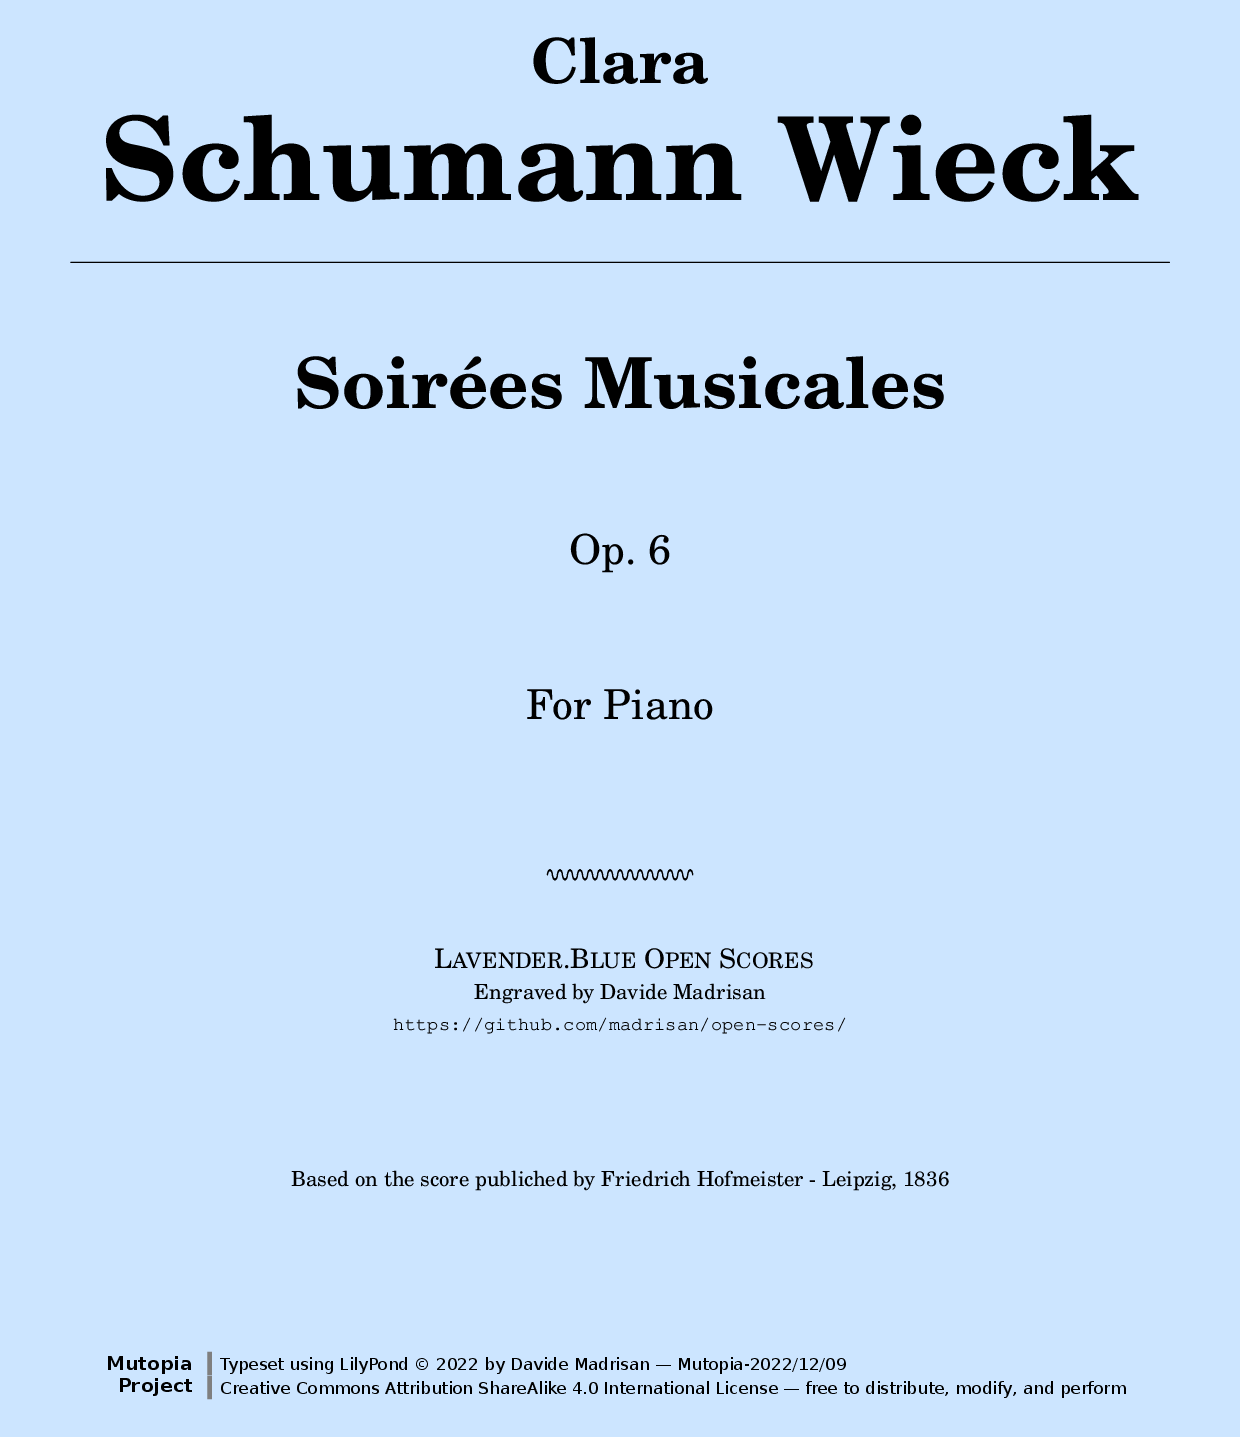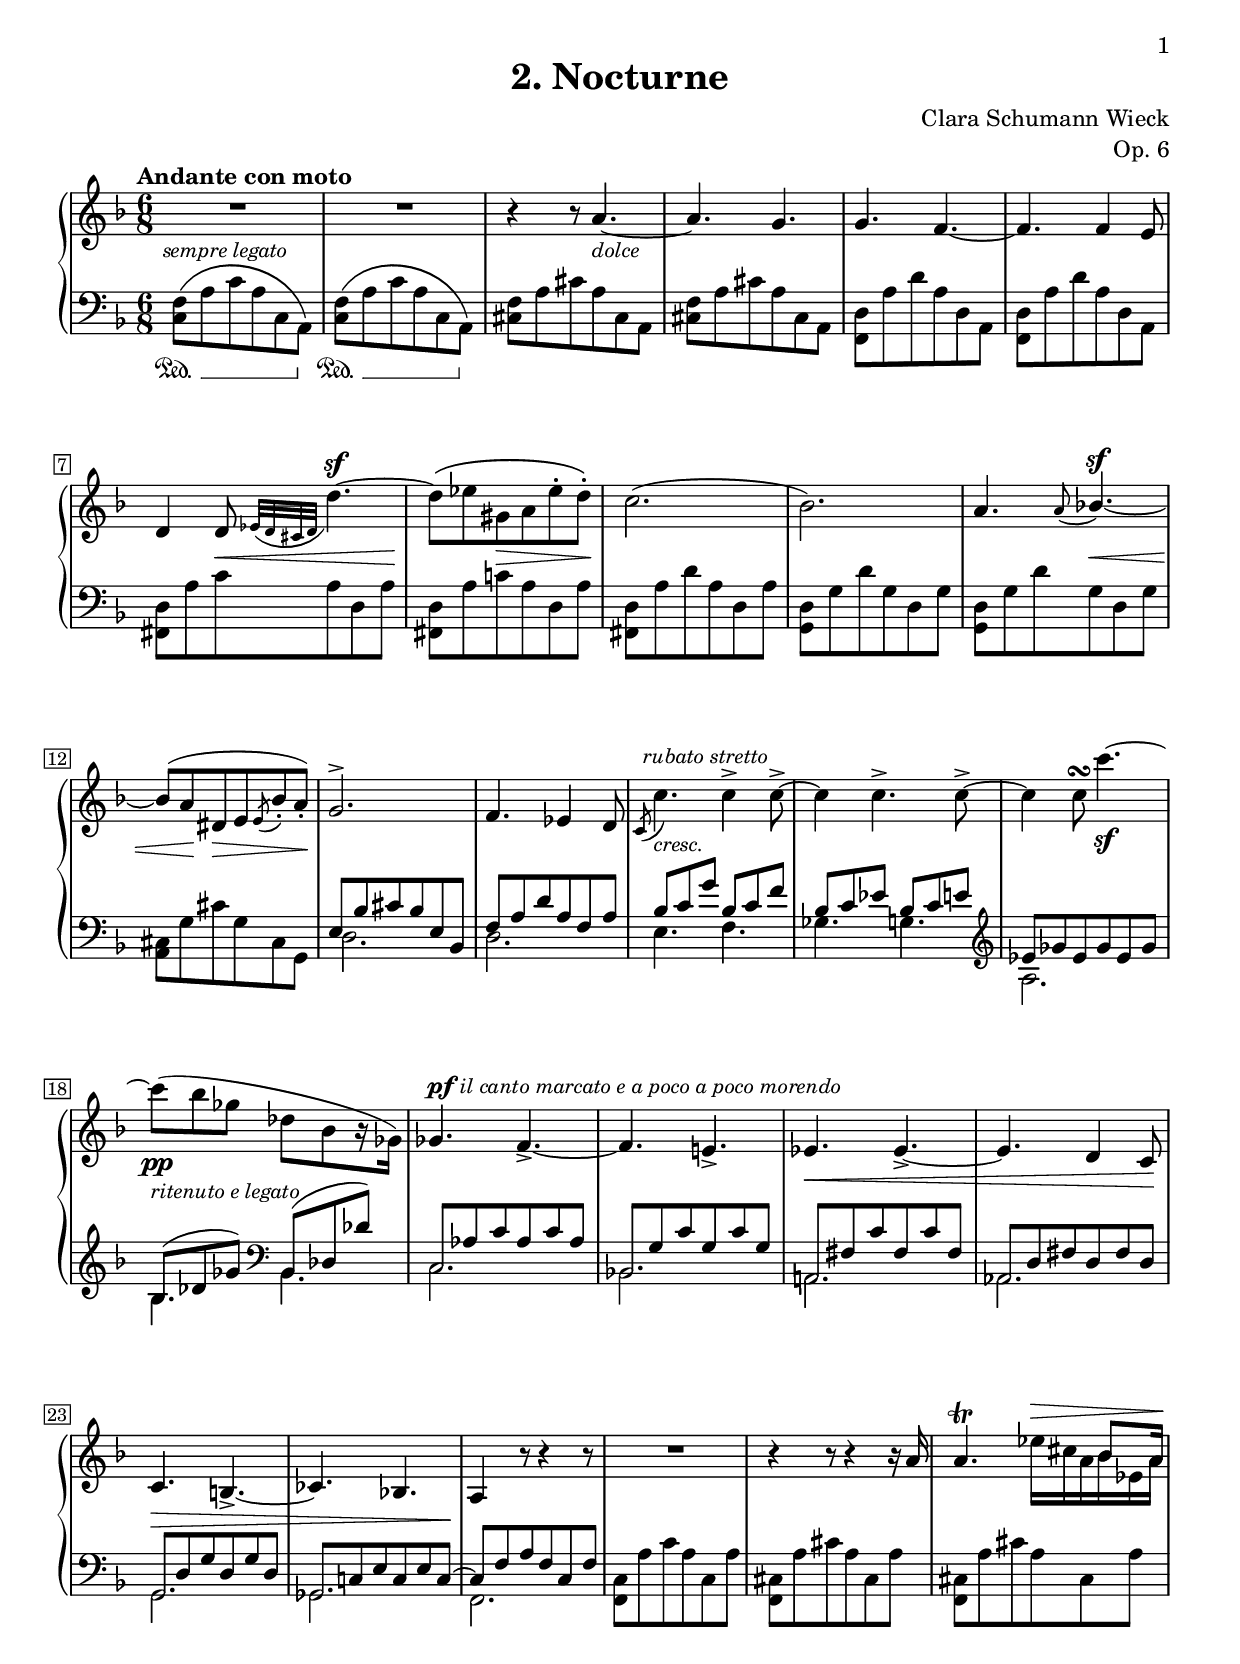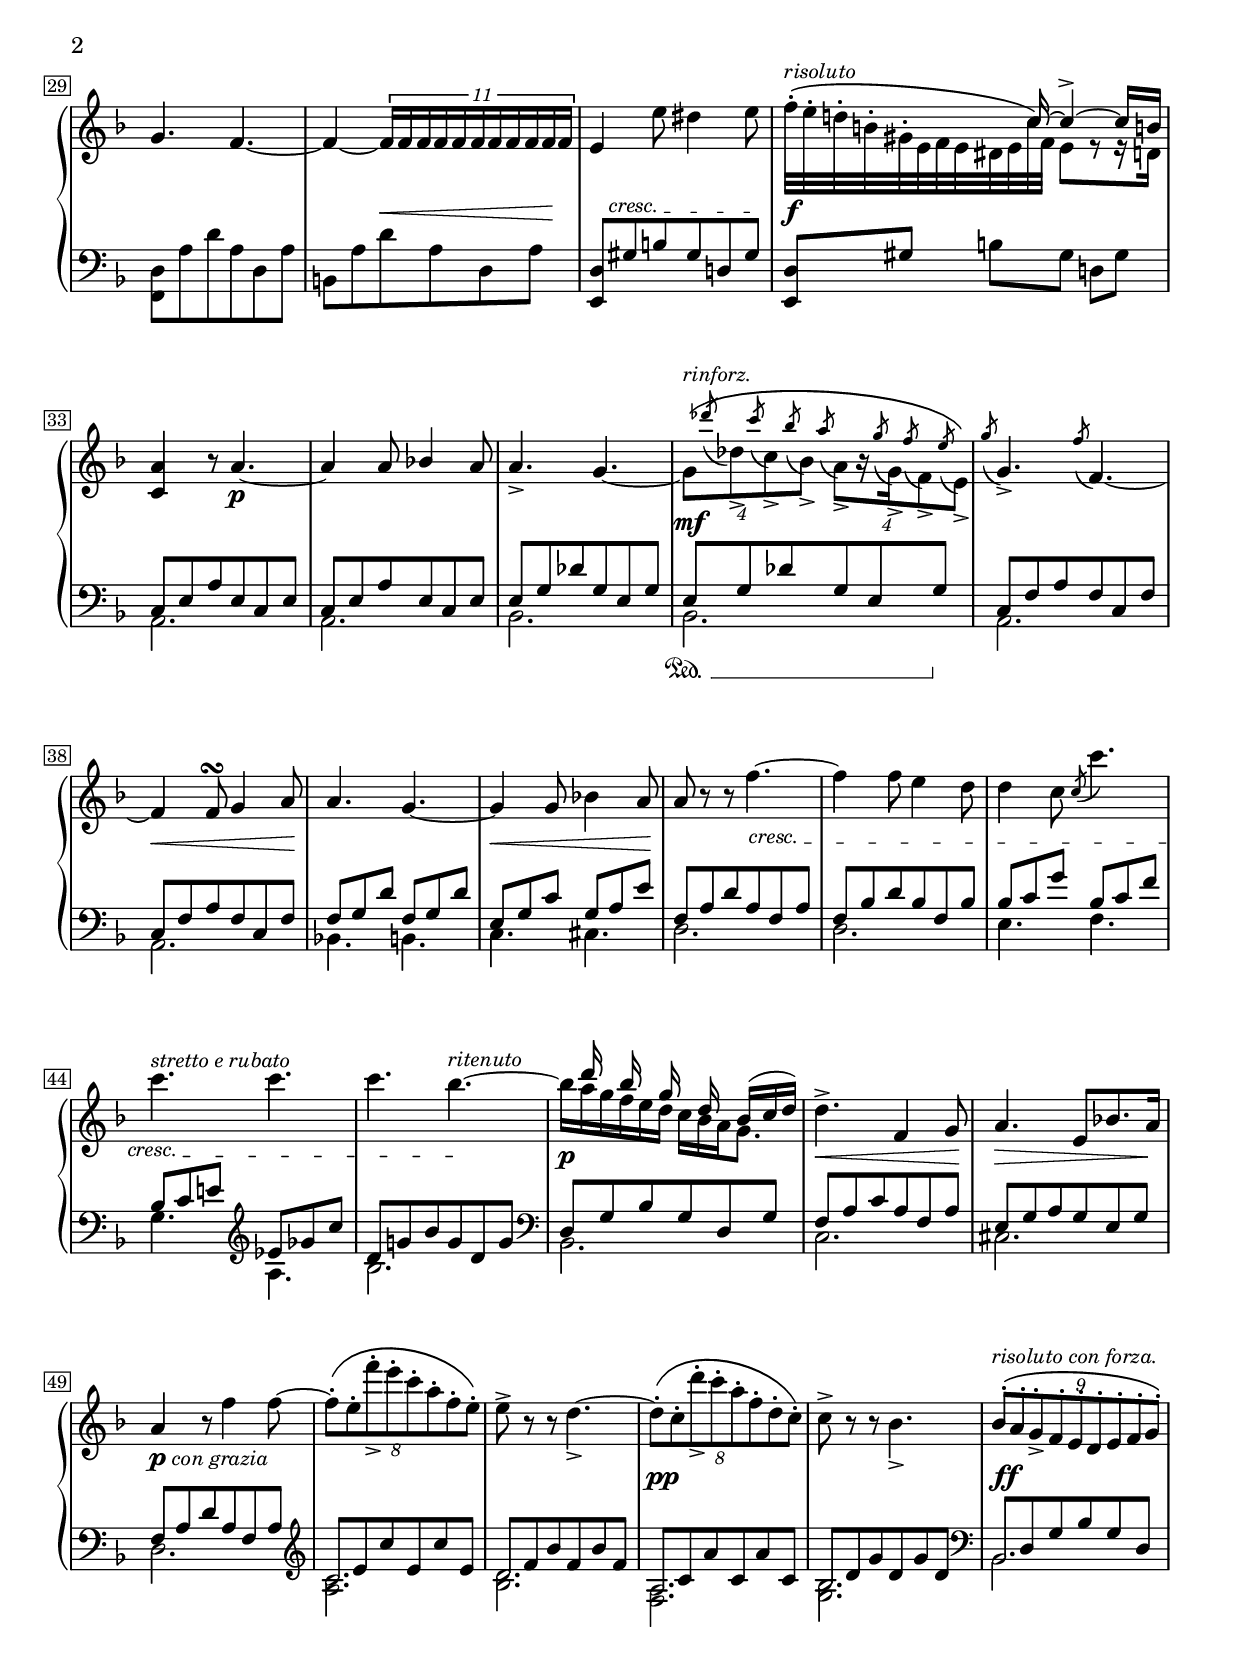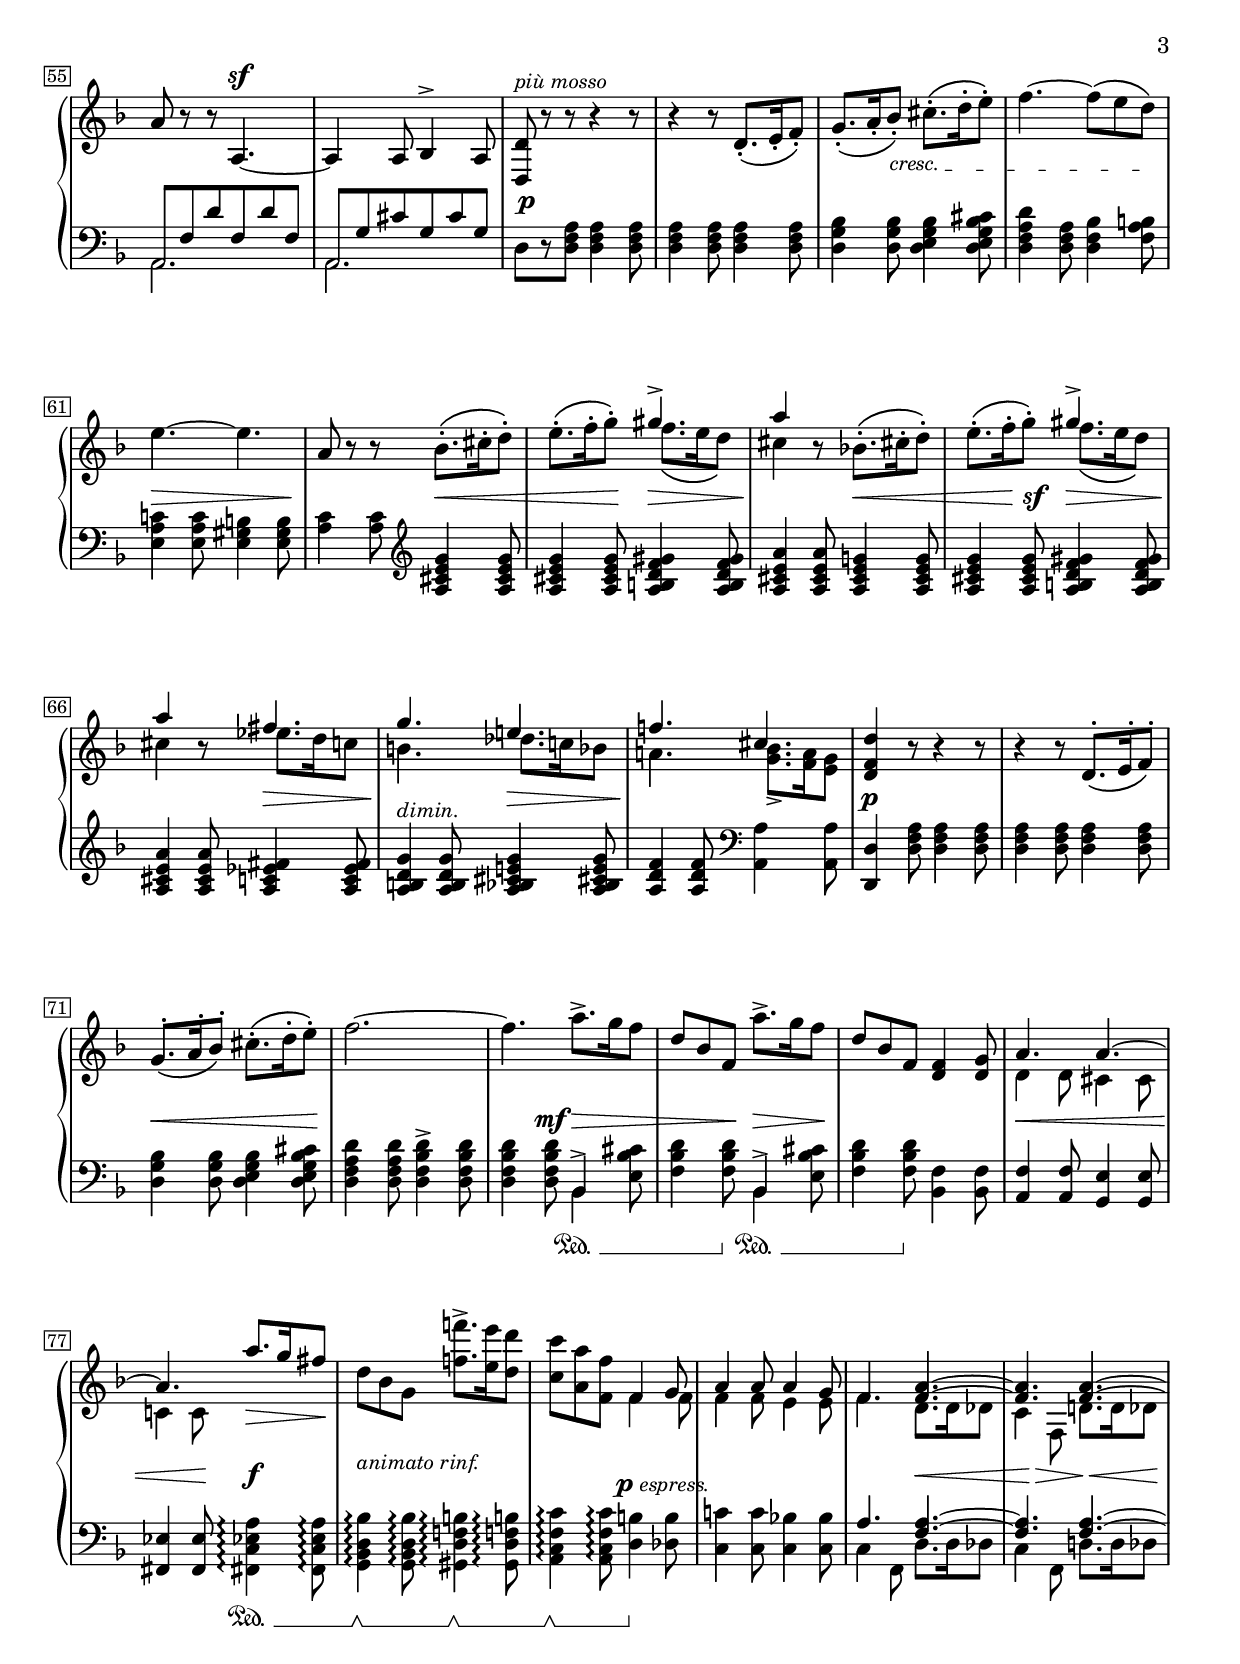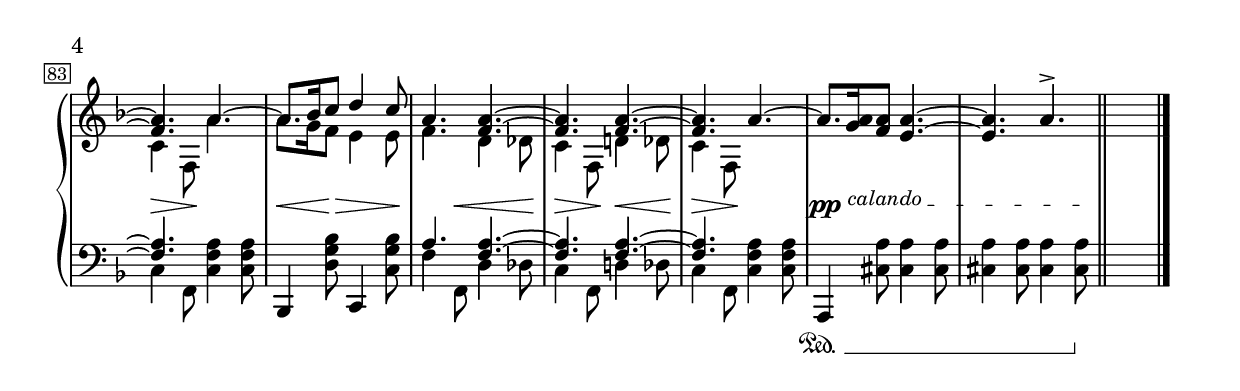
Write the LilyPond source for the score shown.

\version "2.23.10"

#(ly:set-option 'relative-includes #t)

coverColor = #(rgb-color 0.80 0.90 1.00)   % lavender blue

calando = { \override TextSpanner.bound-details.left.text = \markup { \small "calando " } }
cresc = { \override TextSpanner.bound-details.left.text = \markup { \small "cresc. " } }

\paper {
  bottom-margin = 13\mm
  first-page-number = 0
  indent = 0.0
  last-bottom-spacing.padding = #1
  line-width = 18.6\cm
  print-all-headers = ##t
  ragged-bottom = ##f
  ragged-last-bottom = ##t
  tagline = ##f
  top-margin = 13\mm
% markup-system-spacing.basic-distance = #10
}

\bookpart {
  \header {
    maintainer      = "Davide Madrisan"
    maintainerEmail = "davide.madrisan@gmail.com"
  }

  \version "2.23.10"

\header {
  composer = "Clara Schumann Wieck (1819-1896)"
  date = "1836"

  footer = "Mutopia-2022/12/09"

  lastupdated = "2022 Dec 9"
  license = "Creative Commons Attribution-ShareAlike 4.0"
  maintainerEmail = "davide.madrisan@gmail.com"
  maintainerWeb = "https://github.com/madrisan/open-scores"

  % Extra Mutopia Information
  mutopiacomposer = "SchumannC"
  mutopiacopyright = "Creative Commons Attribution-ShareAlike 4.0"
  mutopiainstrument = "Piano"
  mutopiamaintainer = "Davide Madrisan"
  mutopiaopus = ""
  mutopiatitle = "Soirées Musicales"

  opus = "6"
  title = "eSoirées Musicales"
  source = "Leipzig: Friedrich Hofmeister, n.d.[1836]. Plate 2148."
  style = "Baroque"

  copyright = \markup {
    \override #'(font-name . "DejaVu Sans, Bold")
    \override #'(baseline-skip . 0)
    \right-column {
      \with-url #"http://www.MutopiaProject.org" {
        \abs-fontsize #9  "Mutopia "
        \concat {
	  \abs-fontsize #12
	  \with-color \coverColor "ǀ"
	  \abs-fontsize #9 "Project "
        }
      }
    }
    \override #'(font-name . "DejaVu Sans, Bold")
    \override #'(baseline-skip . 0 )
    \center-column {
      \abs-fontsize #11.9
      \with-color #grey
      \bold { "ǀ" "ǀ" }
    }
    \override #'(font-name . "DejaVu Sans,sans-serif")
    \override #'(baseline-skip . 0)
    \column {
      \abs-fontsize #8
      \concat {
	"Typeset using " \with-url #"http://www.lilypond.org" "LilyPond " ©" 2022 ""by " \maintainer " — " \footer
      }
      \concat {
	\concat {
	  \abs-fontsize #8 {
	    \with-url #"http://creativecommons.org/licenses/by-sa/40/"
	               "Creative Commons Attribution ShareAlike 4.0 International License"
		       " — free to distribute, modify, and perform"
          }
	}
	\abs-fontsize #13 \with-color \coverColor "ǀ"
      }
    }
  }
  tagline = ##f
}

  \header {
    title = ##f
    composer = ##f
  }

  \markup {
    \with-dimensions #'(0 . 0) #'(0 . 0)
    \with-color \coverColor
    \filled-box #'(-200 . 200) #'(-200 . 200) #0
  }
  \markup {
    \fill-line {
      \center-column {
        \null\null\null\null
        \null\null\null\null
        \line { \abs-fontsize #30 \bold "Clara" }
        \null
        \line { \abs-fontsize #56 \bold "Schumann Wieck" }
        \null
        \fill-line { \draw-hline }
        \null\null\null
        \line { \abs-fontsize #34 \bold "Soirées Musicales" }
        \null\null
        \null\null
        \line { \abs-fontsize #20 "Op. 6" }
        \null\null\null\null
        \fill-line { \abs-fontsize #20 "For Piano" }

        \null\null\null\null
        \fill-line {
          \override #'(thickness . 1)
          \draw-squiggle-line #0.5 #'(14 . 0) ##t
        }
        \null\null
        \fill-line {
          \abs-fontsize #13
          \smallCaps " Lavender.Blue Open Scores"
        }
        \fill-line { \abs-fontsize #10 "Engraved by Davide Madrisan" }
        \fill-line {
          \abs-fontsize #9
          \typewriter "https://github.com/madrisan/open-scores/"
        }
        \null\null\null\null
        \fill-line { \abs-fontsize #10 "Based on the score publiched by Friedrich Hofmeister - Leipzig, 1836" }
        \null
      }
    }
  }
}

Global = {
  \key f \major
  \time 6/8
  % Draw a box round the bar number(s)
  \override Score.BarNumber.stencil
    = #(make-stencil-boxer 0.1 0.25 ly:text-interface::print)
  \set Staff.pedalSustainStyle = #'mixed
}

Upper = \relative c'' {
  \clef treble
  \tempo \markup { \bold Andante con moto }
  \override TupletBracket.bracket-visibility = ##f
  \override TupletNumber.transparent = ##t
  | R1*6/8
  | R1*6/8
  | r4 r8 a4.~-\markup { \italic\small "dolce" }
  | a4. g4.
  %5
  | g4. f4.~
  | f4. f4 e8
  | d4 d8 \appoggiatura { ees32[ d cis d] } d'4.~^\sf
  | \stemDown
    d8[\( ees gis, a ees'^. d^.]\)
  | c2.(
  %10
  | bes2.)
  | \stemUp a4. \appoggiatura { a8 } bes!4.~^\sf
  | bes8[^( a dis, e
    \acciaccatura { e8 } bes'_. a_.])
  | g2.^>
  | f4. ees4 d8
  %15
  | \acciaccatura { c8 }
    \stemDown c'4.-\markup {
      \italic\small "cresc."
    }^\markup {
      \hspace #-1
      \italic\small "rubato stretto"
    }
    c4^> c8~^>
  | c4 c4.^> c8^>~
  | c4 c8\turn c'4.~\sf
  | c8-\pp( bes ges des[ bes r16 ges])
  | \stemUp ges4.^\markup {
      \small\dynamic pf
      \italic\small "il canto marcato e a poco a poco morendo"
    }
    f~_>
  %20
  | f e!_>
  | ees ees~_>
  | ees d4 c8
  | c4. b!~_>
  | ces bes
  %25
  | a4 r8 r4 r8
  | R1*6/8
  | r4 r8 r4 r16 a'
  | a4.\trill << { s8.^\> bes8 a16\! } \\ { ees'16[ cis a bes ees, a] } >>
  | g4. f~
  %30
  | f4~
    \once\override TupletBracket.bracket-visibility = ##t
    \once\override TupletNumber.transparent = ##f
    \tuplet 11/8 {
      f16 f f f f f f f f f f
    }
  | e4 \stemDown e'8 dis4 e8
  | << {
      s4 s16 c~ c4~^> c16[ b!]
    } \\ {
      f'32^.[^\(^\markup { \italic\small "risoluto" }
      e^. d^. b!^. gis^. e f e dis e c'\) f,] e8[ r r16 d!]
    } >>
  | \stemUp <c a'>4 r8 a'4.~\p
  | a4 a8 bes!4 a8
  %35
  | a4._> g~
  | \stemDown
    \once\override TupletNumber.transparent = ##f
    \once\override TupletNumber.Y-offset = -5
    \tuplet 4/3 {
      %\shape #'((0 . 5) (0 . -4) (0 . -4.5) (0 . 0)) PhrasingSlur
      g8[\(^\markup { \italic\small "rinforz." }
      \acciaccatura {des''} des,_>
      \acciaccatura {c'} c,_>
      \acciaccatura {bes'} bes,_>]
    }
    \once\override TupletNumber.transparent = ##f
    \once\override TupletNumber.Y-offset = -6
    \tuplet 4/3 {
      \acciaccatura {a'} a,_>[ r16
      \acciaccatura {g'8} g,16_>
      \acciaccatura {f'8} f,_>
      \acciaccatura {e'} e,_>]\)
    }
  | \stemUp \acciaccatura {g'} g,4._> \acciaccatura {f'8} f,4.~
  | f4 f8\turn g4 a8
  | \stemNeutral a4. g~
  %40
  | g4 8 bes!4 a8
  | a r r f'4.~
  | f4 8 e4 d8
  | d4 c8 \acciaccatura { c } c'4.
  | c4.^\markup { \italic\small "stretto e rubato" }
    c
  %45
  | c << { } \\ { bes^~^\markup { \italic\small "ritenuto" } } >>
  | << {
      s16 d s bes s g s d s bes[( c d])
    } \\ {
      bes'16[ a g f e d] c[ bes a g8.]
    } >>
  | d'4.^> f,4 g8
  | a4. e8[ bes'!8. a16]
  | a4 r8
    f'4 8~
  %50
  | \override TupletNumber.transparent = ##f
    \shape #'((0 . -1.5) (0 . 1.5) (0 . 0) (0 . -2)) PhrasingSlur
    \tuplet 8/6 { f8^.[\( e^. f'^._> e^. c^. a^. f^. e^.]\) }
  | e^> r r d4.~_>
  | \shape #'((0 . -1.5) (0 . 1.5) (0 . 0) (0 . -2)) PhrasingSlur
    \tuplet 8/6 { d8^.[\( c^. d'^._> c^. a^. f^. d^. c^.]\) }
  | c8^> r r bes4._>
  | \tuplet 9/6 {
      bes8^.^\markup {
      \small\italic "risoluto con forza."
      } [^\( a^. g^._> f^. e^. d^. e^. f^. g^.]\)
    }
  %55
  | a8 r r a,4.~^\sf
  | a4 8 bes4^> a8
  | <d, d'>8^\markup { \italic\small "più mosso" } r r r4 r8
  | r4 r8 d'8._.[\( e16_. f8_.]\)
  | g8._.[\( a16_. bes8_.]\) cis8.^.[\( d16^. e8^.]\)
  %60
  | f4.~ f8\( e d\)
  | e4.~ e4.
  | a,8 r8 r bes8.^.[\( cis16^. d8^.]\)
  | e8.^.[\( f16^. g8^.]\) << gis4.^> \\ { f8.[\( e16 d8]\) } >>
  | << a'4 \\ cis,4 >> r8 bes!8.^.[\( cis!16^. d8^.]\)
  %65
  | e8.^.[\( f16^. g8^.]\) << gis4.^> \\ { f8.[\( e16 d8]\) } >>
  | << a'4 \\ cis,4 >> r8 << fis4. \\ { ees8. d16 c8 } >>
  | << g'4. \\ b,!4. >> << e!4. \\ { des8. c!16 bes8 } >>
  | << f'!4. \\ a,!4. >> << cis4. \\ { <g bes>8.[_> <f a>16 <g e>8] } >>
  | <d f d'>4 r8 r4 r8
  %70
  | r4 r8 d8.^.[\( e16^. f8^.]\)
  | g8.^.[\( a16^. bes8^.]\) cis8.^.[\( d16^. e8^.]\)
  | f2.~
  | f4. a8.^>[ g16 f8]
  | d bes f a'8.^>[ g16 f8]
  %75
  | d bes f <d f>4 <d g>8
  | << { a'4. a4.~ } \\ { d,4 8 cis4 8 } >>
  | << { a'4. a'8.[\> g16 fis8]\! } \\ { c,!4 8 s4. } >>
  | d'8 bes g <f'! f'!>8.-> <e e'>16 <d d'>8
  | <c c'> <a a'> <f f'> << { f4 g8 } \\ { f4 f8 } >>
  %80
  | << { a4 a8 } \\ { f4 f8 } >> << { a4 g8 } \\ { e4 e8 } >>
  | << { f4. <f a>~ } \\ { f4. d8.[ d16 des8] } >>
  | << { <f a>4. <f a>4.~ } \\ { c4 f,8 d'!8.[ d16 des8] } >>
  | << { <f a>4. a4.~ } \\ { c,4 f,8 a'4. } >>
  | << { a8. bes16 c8 d4 c8 } \\ { a8. g16 f8 e4 e8 } >>
  %85
  | << { a4. <f a>~ } \\ { f4. d4 des8 } >>
  | << { <f a>4. <f a>4.~ } \\ { c4 f,8 d'4 des8  } >>
  | << { <f a>4. a4.~ } \\ { c,4 f,8 s4. } >>
  | << { a'8. <g a>16 <f a>8 <e a>4.~ } \\ {} >>
  | << { <e a>4. a4.^> } \\ {} >>
    \bar ".|"
  %90
  | s1*6/8
   \fine
}

Lower = \relative c {
  \clef bass
  \mergeDifferentlyDottedOn
  \mergeDifferentlyHeadedOn
  \override TupletNumber.transparent = ##t
  | \shape #'((0 . 0) (0 . 1) (0 . 1) (0 . 0)) PhrasingSlur
    <f c>8[\(\sustainOn a c a c, a\sustainOff]\)
  | \shape #'((0 . 0) (0 . 1) (0 . 1) (0 . 0)) PhrasingSlur
    <f' c>[\(\sustainOn a c a c, a\sustainOff]\)
  | <f' cis>[ a cis a cis, a]
  | <f' cis>[ a cis a cis, a]
  %5
  | <f d'>[ a' d a d, a]
  | <f d'>[ a' d a d, a]
  | <fis d'>[ a' c a d, a']
  | <fis, d'>[ a' c a d, a']
  | <fis, d'>[ a' d a d, a']
  %10
  | <g, d'>[ g' d' g, d g]
  | <g, d'>[ g' d' g, d g]
  | <a, cis>[ g' cis g cis, g]
  | << {
      \override TupletBracket.bracket-visibility = ##f
      \override TupletNumber.transparent = ##t
      e'[ bes' cis bes e, bes]
    } \\ d2. >>
  | << { f8[ a d a f a] } \\ d,2. >>
  %15
  | << { bes'8[ c g'] bes,[ c f] } \\ { e,4. f } >>
  | << { bes8[ c ees] bes[ c e!] } \\ { ges,4. g! } >>
  | \clef treble
    << { ees'8[ ges ees ges ees ges] } \\ a,2. >>
  | << { bes8( des ges) } \\ bes,4. >>
    \clef bass
    << { bes,8( des des') } \\ bes,4. >>
  | << { c8[ aes' c aes c aes] } \\ c,2. >>
  %20
  | << { bes8[ g' c g c g] } \\ bes,!2. >>
  | << { a!8[ fis' c' fis, c' fis,] } \\ a,!2. >>
  | << { aes8[ d fis d fis d] } \\ aes2. >>
  | << { g8[ d' g d g d] } \\ g,2. >>
  | << { ges8[ c! e c e c~] } \\ ges2. >>
  %25
  | << { c8[ f a f c f] } \\ f,2. >>
  | <f c'>8[ a' c a c, a']
  | <f, cis'>[ a' cis a cis, a']
  | <f, cis'>[ a' cis a cis, a']
  | <f, d'>[ a' d a d, a']
  %30
  | b,![ a' d a d, a']
  | <e, d'>[ gis' b! gis d gis]
  | <e, d'>[ gis'] b![ gis] d[ gis]
  | << { c,8[ e a e c e] } \\ a,2. >>
  | << { c8[ e a e c e] } \\ a,2. >>
  %35
  | << { e'8[ g des' g, e g] } \\ bes,2. >>
  | << { e8[\sustainOn g des' g, e g\sustainOff] } \\ bes,2. >>
  | << { c8[ f a f c f] } \\ a,2. >>
  | << { c8[ f a f c f] } \\ a,2. >>
  | << {
      \override TupletBracket.bracket-visibility = ##f
      \override TupletNumber.transparent = ##t
      f'8[ g d'] f,[ g d']
    } \\ { bes,!4. b! } >>
  %40
  | << { e8[ g c] g[ a e'] } \\ { c,4. cis } >>
  | << { f8[ a d a f a] } \\ d,2. >>
  | << { f8[ bes d bes f bes] } \\ d,2. >>
  | << { bes'8[ c g'] bes,[ c f] } \\ { e,4. f } >>
  | << { bes8[ c e!] } \\ { g,4. } >>
    \clef treble
    << { ees'8[ ges c] } \\ { a,4. } >>
  %45
  | << { d8[ g! bes g d g] } \\ bes,2. >>
  | \clef bass
    << { d,8[ g bes g d g] } \\ bes,2. >>
  | << { f'8[ a c a f a] } \\ c,2. >>
  | << { e8[ g a g e g] } \\ cis,2. >>
  | << { f8[ a d a f a] } \\ d,2. >>
  %50
  | \clef treble
    << { c'8[ e c' e, c' e,] } \\ <c a>2. >>
  | << { d8[ f bes f bes f] } \\ <bes, d>2. >>
  | << { a8[ c a' c, a' c,] } \\ <a f>2. >>
  | << { bes8[ d g d g d] } \\ <g, bes>2. >>
  | \clef bass
    << { bes,8[ d g bes g d] } \\ bes2. >>
  %55
  | << { a8[ f' d' f, d' f,] } \\ a,2. >>
  | << { a8[ g' cis g cis g] } \\ a,2. >>
  | d8[ r <d f a>] <d f a>4 8
  | 4 8 4 8
  | <d g bes>4 8 <d e g bes>4 <d e g bes cis>8
  %60
  | <d f a d>4 <d f a>8 <d f bes>4 <f a b!>8
  | <e a c!>4 8 <e gis b!>4 8
  | <a c>4 8 \clef treble <a cis e g>4 8
  | 4 8 <a b! d f gis>4 8
  | <a cis e a>4 8 <a cis e g>4 8
  %65
  | <a cis e g>4 8 <a b! d f gis>4 8
  | <a cis e a>4 8 <a c! ees fis>4 8
  | <a b! d g>4 8 <a bes! cis e g>4 8
  | <a d f>4 8 \clef bass <a, a'>4 8
  | <d, d'>4 <d' f a>8 4 8
  %70
  | 4 8 4 8
  | <d g bes>4 8 <d e g bes>4 <d e g bes cis>8
  | <d f a d>4 8 <d f bes d>4^> 8
  | 4 8
    << { bes4 s8 } \\ { bes4^>\sustainOn <e bes' cis>8 } >>
  | << { } \\ { <f bes d>4 8\sustainOff } >>
    << { bes,4 s8 } \\ { bes4^>\sustainOn <e bes' cis>8 } >>
  %75
  | << { } \\ { <f bes d>4 8\sustainOff <bes, f'>4 8 } >>
  | <a f'>4 8 <g e'>4 8
  | <fis ees'>4 8
    \stemDown <fis! c' ees! a>4\arpeggio\sustainOn 8\arpeggio
  | \stemNeutral <g bes d bes'>4\arpeggio\sustainOff\sustainOn <g bes d bes'>8\arpeggio
    <gis d' f! b!>4\arpeggio\sustainOff\sustainOn <gis d' f! b!>8\arpeggio
  | <a c f c'>4\arpeggio\sustainOff\sustainOn <a c f c'>8\arpeggio
    <d b'!>4\sustainOff <des b'>8
  %80
  | <c c'!>4 <c c'>8 <c bes'>4 <c bes'>8
  | << { a'4. <f a>~ } \\ { c4 f,8 d'8.[ d16 des8] } >>
  | << { <f a>4. <f a>~ } \\ { c4 f,8 d'8.[ d16 des8] } >>
  | << { <f a>4. s4. } \\ { c4 f,8 <c' f a>4 <c f a>8 } >>
  | bes,4 <d' g bes>8 c,4 <c' g' bes>8
  %85
  | << { a'4. <f a>4.~ } \\ { f4 f,8 d'4 des8 } >>
  | << { <f a>4. <f a>4.~ } \\ { c4 f,8 d'4 des8 } >>
  | << { <f a>4. s4. } \\ { c4 f,8 <c' f a>4 8 } >>
  | a,4\sustainOn <cis' a'>8 4 8
  | 4 8 4 8\sustainOff
    \bar "||"
  %90
  | s1*6/8
   \fine
}

centeredDynamics = {
  | s8-\markup {
      \hspace #-1 %\whiteout \pad-markup #0.5
      \italic\small "sempre legato"
    }
    s2 s8
  | s1*6/8
  | s1*6/8
  | s1*6/8
  %5
  | s1*6/8
  | s1*6/8
  | s8 s8 s8\< s8 s8 s8\!
  | s8 s8 s8\> s8 s8 s8\!
  | s1*6/8
  %10
  | s1*6/8
  | s8 s8 s8 s8\< s8 s8
  | s8 s16\! s16 s8\> s8 s8 s8\!
  | s1*6/8
  | s1*6/8
  %15
  | s1*6/8
  | s1*6/8
  | s1*6/8
  | s8-\markup { \italic\small "ritenuto e legato" } s4 s4.
  | s1*6/8
  %20
  | s1*6/8
  | s8\< s8 s8 s8 s8 s8
  | s8 s8 s8 s8 s8 s8\!
  | s8\> s8 s8 s8 s8 s8
  | s8 s8 s8 s8 s8 s8\!
  %25
  | s1*6/8
  | s1*6/8
  | s1*6/8
  | s1*6/8
  | s1*6/8
  %30
  | s4 s8\< s s s16 s\!
  | s16\cresc s\startTextSpan s8 s s s s\stopTextSpan
  | s8^\f s s2
  | s1*6/8
  | s1*6/8
  %35
  | s1*6/8
  | s8^\mf s s2
  | s1*6/8
  | s8\< s8 s8 s8 s8 s8\!
  | s1*6/8
  %40
  | s8\< s8 s8 s8 s8 s8\!
  | s4 s8\cresc s\startTextSpan s4
  | s1*6/8
  | s1*6/8
  | s1*6/8
  %45
  | s4. s4\stopTextSpan s8
  | s8^\p s s2
  | s8\< s8 s8 s8 s8 s8\!
  | s8\> s8 s8 s8 s8 s8\!
  | s8-\markup { \dynamic p \italic\small "con grazia" } s s2
  %50
  | s1*6/8
  | s1*6/8
  | s16
    \once \override DynamicLineSpanner.Y-offset = -3
    s16_\pp s4 s4.
  | s1*6/8
  | s16
    \once \override DynamicLineSpanner.Y-offset = -3
    s16_\ff s4 s4.
  %55
  | s1*6/8
  | s1*6/8
  | s16
    \once \override DynamicLineSpanner.Y-offset = -3
    s16_\p s4 s4.
  | s1*6/8
  | s8 s\cresc s16\startTextSpan s s8 s s
  %60
  | s8 s s s s s\stopTextSpan
  | s8\> s s s s s\!
  | s8 s s s\< s s
  | s8 s s\! s\> s s\!
  | s8 s s s\< s s
  %65
  | s8 s s\!\sf s\> s s\!
  | s8 s s s\> s s\!
  | s16-\markup { \italic\small "dimin." } s s8 s s\> s s\!
  | s1*6/8
  | s16_\p s s4 s4.
  %70
  | s1*6/8
  | s8\< s8 s8 s8 s8 s8\!
  | s1*6/8
  | s8 s s\mf s\> s s
  | s8 s s\! s\> s s\!
  %75
  | s1*6/8
  | s8\< s s2
  | s8 s8 s8\! s8\f s4
  | s16^\markup { \italic\small "animato rinf." } s s8 s s s s
  | s8 s s s-\markup { \hspace #-1 \dynamic p \italic\small "espress." } s4
  %80
  | s1*6/8
  | s8 s s s\< s s
  | s8 s\!\> s s\!\< s s
  | s8\!\> s s\! s s s
  | s8\< s s\!\> s s s\!
  %85
  | s8 s s\< s s s\!
  | s8\> s s\! s\< s s\!
  | s8\> s s\! s s s
  | s16 s\pp s \calando s\startTextSpan s2
  | s8 s s s s s\stopTextSpan
  %| s1*6/8
}

\score {
  \new PianoStaff
  <<
    \accidentalStyle Score.piano
    \new Staff = "upper" {
      \set Staff.midiInstrument = #"acoustic grand"
      \Global
      \clef treble
      \Upper
    }
    \new Dynamics { \Global \centeredDynamics }
    \new Staff = "lower" {
      \set Staff.midiInstrument = #"acoustic grand"
      \Global
      \clef bass
      \Lower
    }
  >>
  \header {
    composer = "Clara Schumann Wieck"
    opus = "Op. 6"
    title = \markup {
      %\override #'(font-name . "TeX Gyre Schola") {
        "2. Nocturne"
      %}
    }
    %subsubtitle = ""
  }
  \layout {}
  \midi {}
}
